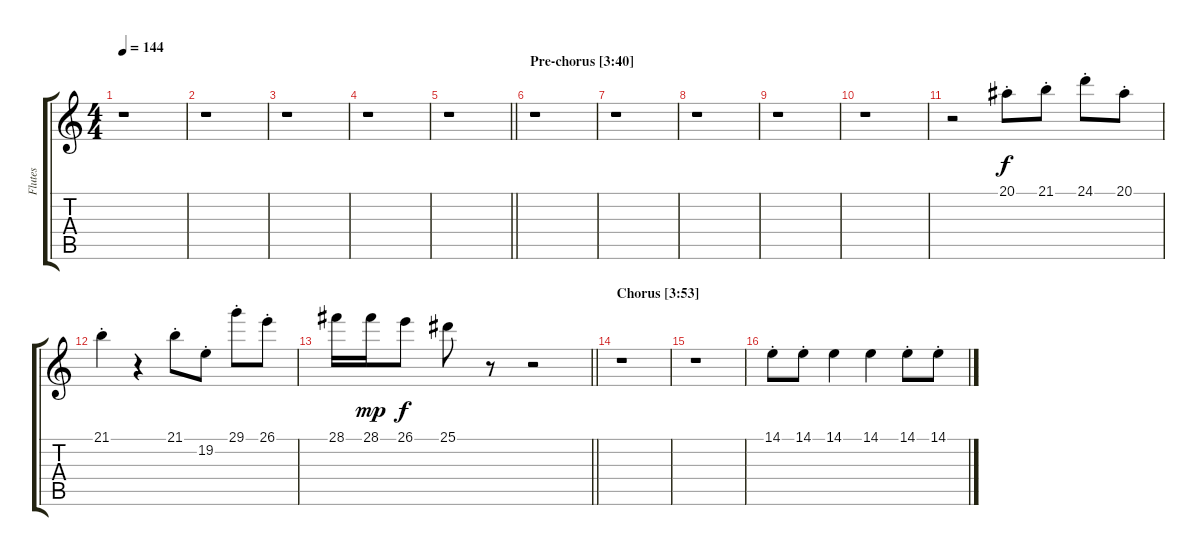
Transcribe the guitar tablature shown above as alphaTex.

\track ("Flutes" "Flutes") {instrument flute}
\staff {score tabs}
\tuning (D4 A3 F3 C3 G2 D2) {hide}
\ts (4 4)
\tempo 144
\clef g2
\ks c
r.1{dy mf} |
r.1 |
r.1 |
r.1 |
\barLineRight lightlight
r.1 |
\section ("" "Pre-chorus [3:40]")
r.1 |
r.1 |
r.1 |
r.1 |
r.1 |
r.2 20.1{st}.8{dy f} 21.1{st}.8 24.1{st}.8 20.1{st}.8 |
21.1{st}.4 r.4 21.1{st}.8 19.2{st}.8 29.1{st}.8 26.1{st}.8 |
\barLineRight lightlight
28.1.16 28.1.16{dy mp} 26.1.8{dy f} 25.1.8 r.8 r.2 |
\section ("" "Chorus [3:53]")
r.1 |
r.1 |
14.1{st}.8{instrument clarinet} 14.1{st}.8 14.1.4 14.1.4 14.1{st}.8 14.1{st}.8
